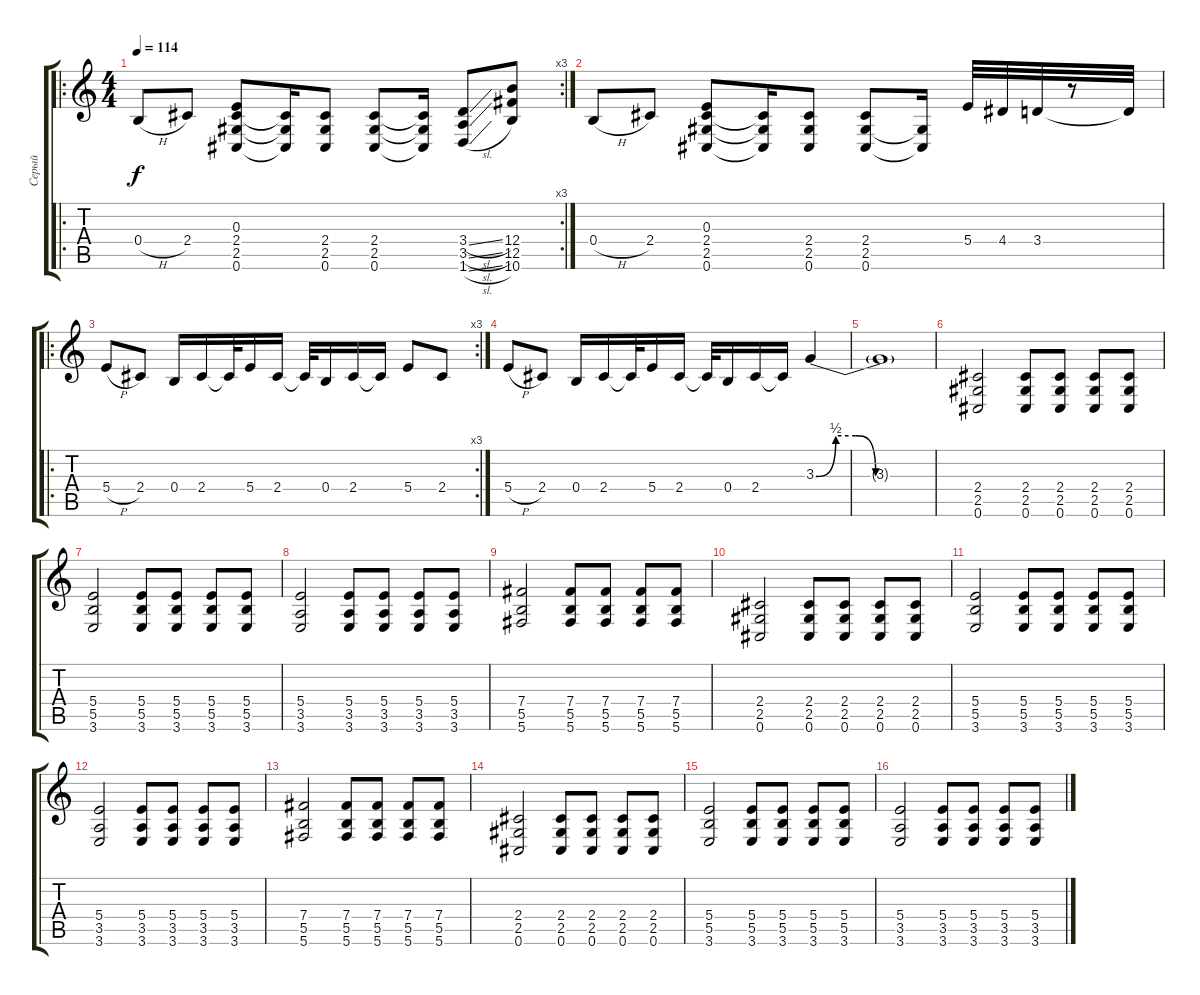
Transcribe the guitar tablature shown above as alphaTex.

\track ("Серый" "Серый") {instrument distortionguitar}
\staff {score tabs}
\tuning (Db4 Ab3 E3 B2 Gb2 Db2) {hide}
\ro
\rc 3
\ts (4 4)
\tempo 114
\clef g2
\ks c
0.4{h}.8{dy f} 2.4.8 (0.3 2.4 2.5 0.6).8 (2.4{t} 2.5{t} 0.6{t}).16 (2.4 2.5 0.6).8 (2.4 2.5 0.6).8 (2.4{t} 2.5{t} 0.6{t}).16 (3.4{sl} 3.5{sl} 1.6{sl}).8 (12.4 12.5 10.6).8 |
0.4{h}.8 2.4.8 (0.3 2.4 2.5 0.6).8 (2.4{t} 2.5{t} 0.6{t}).16 (2.4 2.5 0.6).8 (2.4 2.5 0.6).8 (2.5{t} 0.6{t}).16 5.4.32 4.4.32 3.4.32 r.8 3.4{t}.32 |
\ro
\rc 3
5.4{h}.8 2.4.8 0.4.16 2.4.16 2.4{t}.32 5.4.16 2.4.16 2.4{t}.32 0.4.16 2.4.16 2.4{t}.16 5.4.8 2.4.8 |
5.4{h}.8 2.4.8 0.4.16 2.4.16 2.4{t}.32 5.4.16 2.4.16 2.4{t}.32 0.4.16 2.4.16 2.4{t}.16 3.3{be (custom 0 0 10 2 20 2 30 0 60 0)}.4 |
3.3{t}.1 |
(2.4 2.5 0.6).2 (2.4 2.5 0.6).8 (2.4 2.5 0.6).8 (2.4 2.5 0.6).8 (2.4 2.5 0.6).8 |
(5.4 5.5 3.6).2 (5.4 5.5 3.6).8 (5.4 5.5 3.6).8 (5.4 5.5 3.6).8 (5.4 5.5 3.6).8 |
(5.4 3.5 3.6).2 (5.4 3.5 3.6).8 (5.4 3.5 3.6).8 (5.4 3.5 3.6).8 (5.4 3.5 3.6).8 |
(7.4 5.5 5.6).2 (7.4 5.5 5.6).8 (7.4 5.5 5.6).8 (7.4 5.5 5.6).8 (7.4 5.5 5.6).8 |
(2.4 2.5 0.6).2 (2.4 2.5 0.6).8 (2.4 2.5 0.6).8 (2.4 2.5 0.6).8 (2.4 2.5 0.6).8 |
(5.4 5.5 3.6).2 (5.4 5.5 3.6).8 (5.4 5.5 3.6).8 (5.4 5.5 3.6).8 (5.4 5.5 3.6).8 |
(5.4 3.5 3.6).2 (5.4 3.5 3.6).8 (5.4 3.5 3.6).8 (5.4 3.5 3.6).8 (5.4 3.5 3.6).8 |
(7.4 5.5 5.6).2 (7.4 5.5 5.6).8 (7.4 5.5 5.6).8 (7.4 5.5 5.6).8 (7.4 5.5 5.6).8 |
(2.4 2.5 0.6).2 (2.4 2.5 0.6).8 (2.4 2.5 0.6).8 (2.4 2.5 0.6).8 (2.4 2.5 0.6).8 |
(5.4 5.5 3.6).2 (5.4 5.5 3.6).8 (5.4 5.5 3.6).8 (5.4 5.5 3.6).8 (5.4 5.5 3.6).8 |
(5.4 3.5 3.6).2 (5.4 3.5 3.6).8 (5.4 3.5 3.6).8 (5.4 3.5 3.6).8 (5.4 3.5 3.6).8
